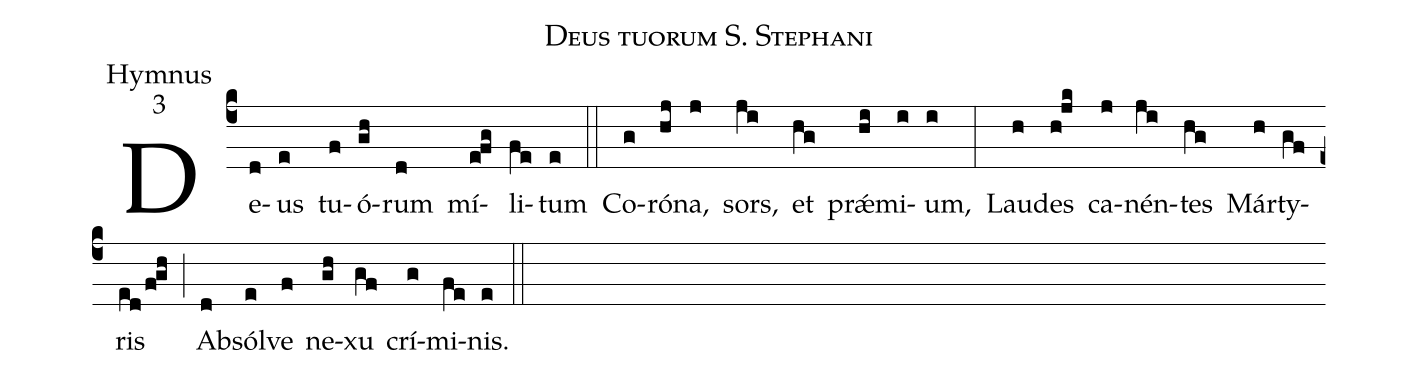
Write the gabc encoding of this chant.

name:Deus tuorum S. Stephani;
office-part:Hymnus;
mode:3;
%%
(c4) De(d)us(e) tu(f)ó(gh)rum(d) mí(e!fg)li(fe)tum(e) (::)
Co(g)ró(hj)na,(j) sors,(ji) et(hg) prǽ(hi)mi(i)um,(i) (:)
Lau(h)des(h!jk) ca(j)nén(ji)tes(hg) Már(h)ty(gf)ris(ed/f!gh) (;) Ab(d)sól(e)ve(f) ne(gh)xu(gf) crí(g)mi(fe)nis.(e) (::)
